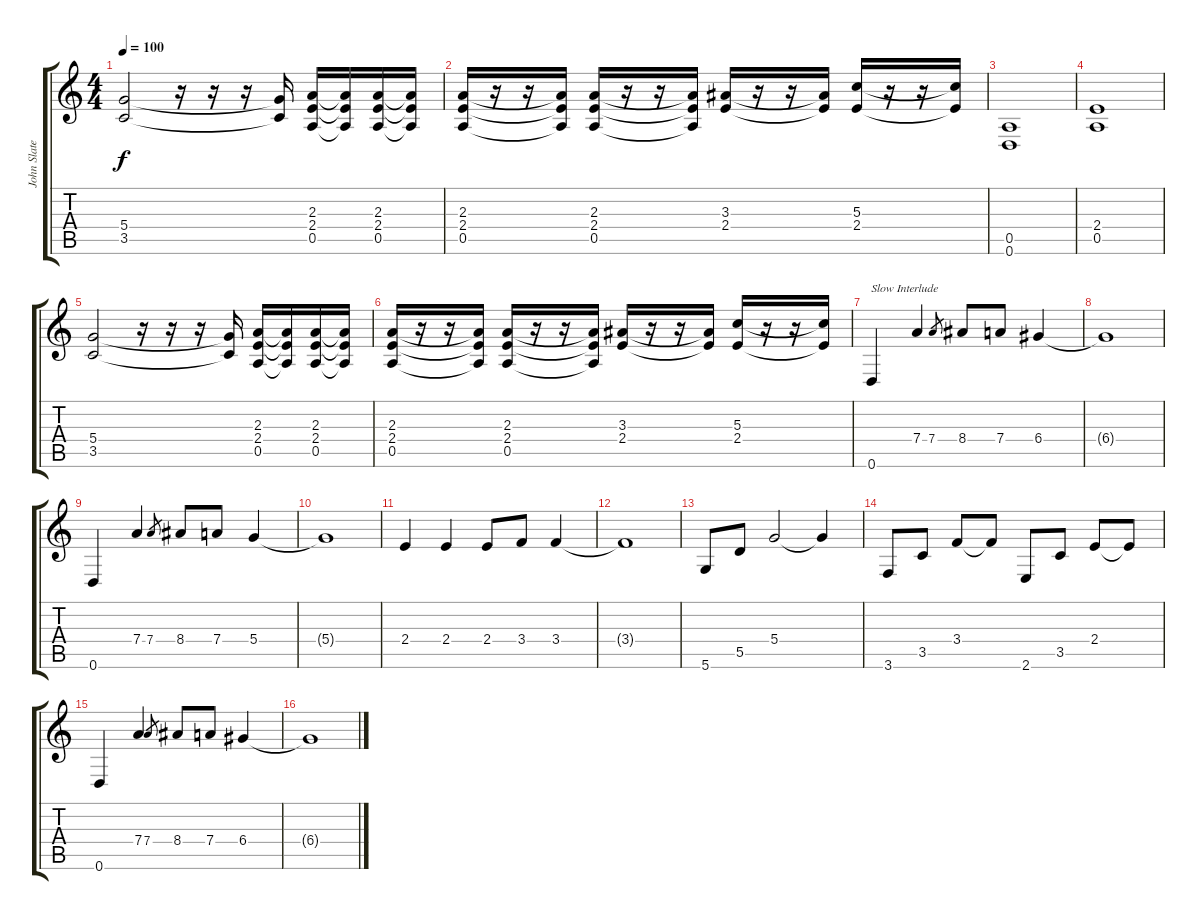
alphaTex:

\track ("John Slater" "John Slate") {instrument distortionguitar}
\staff {score tabs}
\tuning (E4 B3 G3 D3 A2 D2) {hide}
\ts (4 4)
\tempo 100
\clef g2
\ks c
(5.4 3.5).2{dy f} r.16 r.16 r.16 (5.4{t} 3.5{t}).16 (2.3 2.4 0.5).16 (2.3{t} 2.4{t} 0.5{t}).16 (2.3 2.4 0.5).16 (2.3{t} 2.4{t} 0.5{t}).16 |
(2.3 2.4 0.5).16 r.16 r.16 (2.3{t} 2.4{t} 0.5{t}).16 (2.3 2.4 0.5).16 r.16 r.16 (2.3{t} 2.4{t} 0.5{t}).16 (3.3 2.4).16 r.16 r.16 (3.3{t} 2.4{t}).16 (5.3 2.4).16 r.16 r.16 (5.3{t} 2.4{t}).16 |
(0.5 0.6).1 |
(2.4 0.5).1 |
(5.4 3.5).2 r.16 r.16 r.16 (5.4{t} 3.5{t}).16 (2.3 2.4 0.5).16 (2.3{t} 2.4{t} 0.5{t}).16 (2.3 2.4 0.5).16 (2.3{t} 2.4{t} 0.5{t}).16 |
(2.3 2.4 0.5).16 r.16 r.16 (2.3{t} 2.4{t} 0.5{t}).16 (2.3 2.4 0.5).16 r.16 r.16 (2.3{t} 2.4{t} 0.5{t}).16 (3.3 2.4).16 r.16 r.16 (3.3{t} 2.4{t}).16 (5.3 2.4).16 r.16 r.16 (5.3{t} 2.4{t}).16 |
0.6.4{txt "Slow Interlude" instrument electricguitarclean} 7.4.4 7.4.8{gr} 8.4.8 7.4.8 6.4.4 |
6.4{t}.1 |
0.6.4{instrument electricguitarclean} 7.4.4 7.4.8{gr} 8.4.8 7.4.8 5.4.4 |
5.4{t}.1 |
2.4.4{instrument electricguitarclean} 2.4.4 2.4.8 3.4.8 3.4.4 |
3.4{t}.1 |
5.6.8{instrument electricguitarclean} 5.5.8 5.4.2 5.4{t}.4 |
3.6.8{instrument electricguitarclean} 3.5.8 3.4.8 3.4{t}.8 2.6.8 3.5.8 2.4.8 2.4{t}.8 |
0.6.4{instrument electricguitarclean} 7.4.4 7.4.8{gr} 8.4.8 7.4.8 6.4.4 |
6.4{t}.1
